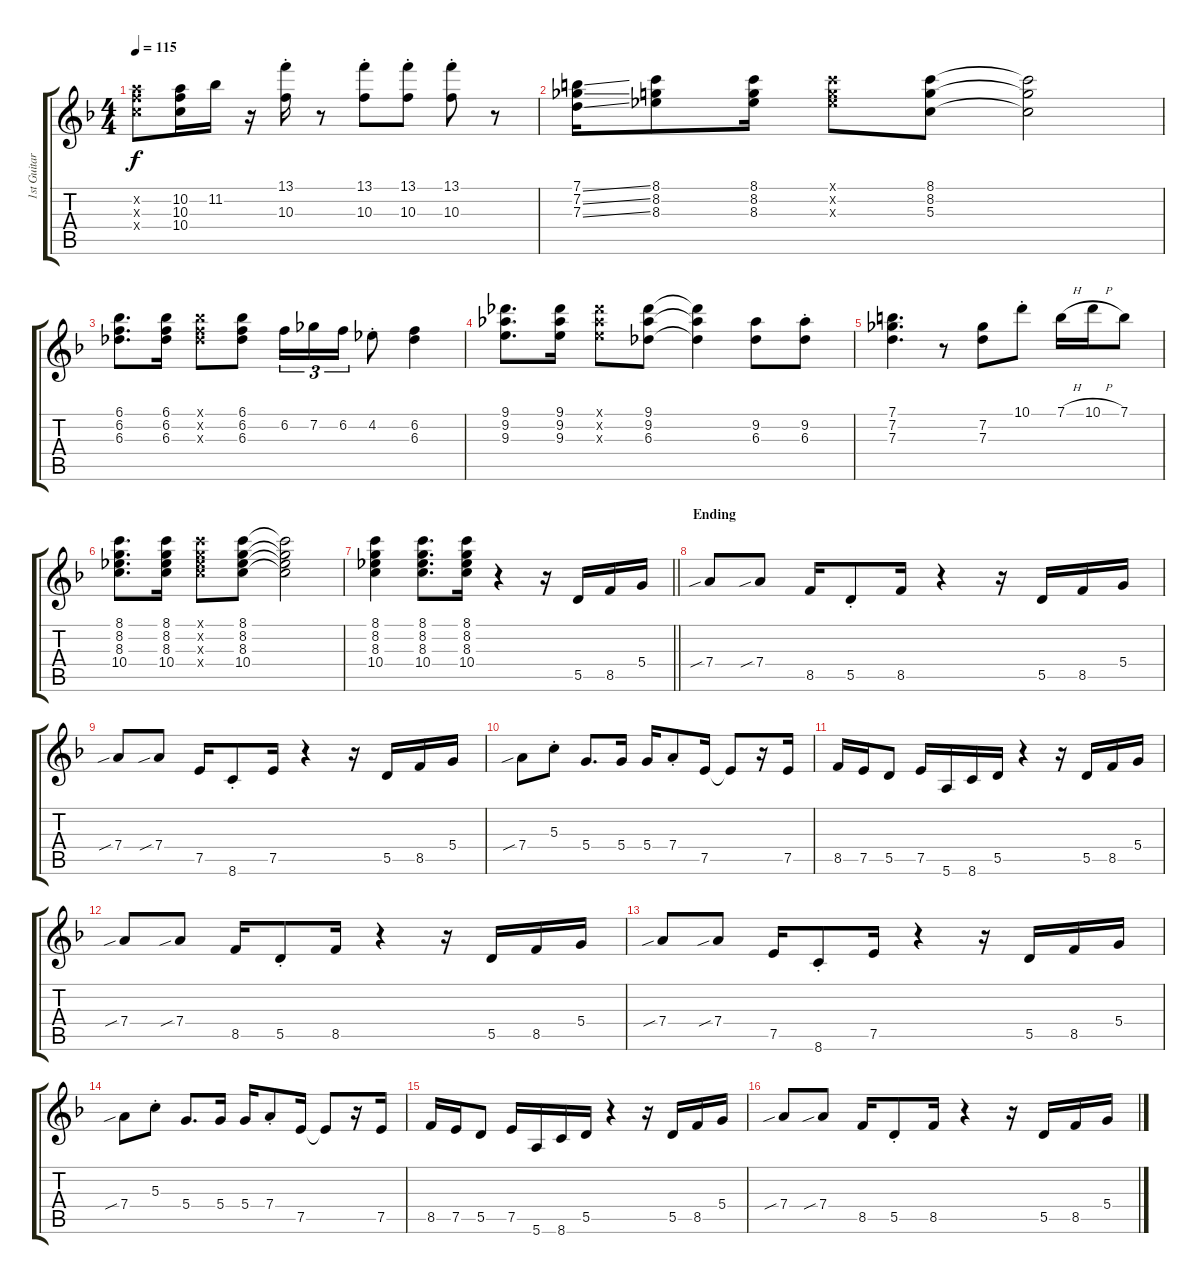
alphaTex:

\track ("1st Guitar" "1st Guitar") {instrument electricguitarjazz}
\staff {score tabs}
\tuning (E4 B3 G3 D3 A2 E2) {hide}
\ts (4 4)
\tempo 115
\clef g2
\ks f
(10.2{x} 10.3{x} 10.4{x}).8{dy f} (10.2 10.3 10.4).16 11.2.16 r.16 (13.1{st} 10.3).16 r.8 (13.1{st} 10.3).8 (13.1{st} 10.3).8 (13.1 10.3{st}).8 r.8 |
(7.1{ss} 7.2{ss} 7.3{ss}).16 (8.1 8.2 8.3).8 (8.1 8.2 8.3).16 (8.1{x} 8.2{x} 8.3{x}).8 (8.1 8.2 5.3).8 (8.1{t} 8.2{t} 5.3{t}).2 |
(6.1 6.2 6.3).8{d} (6.1 6.2 6.3).16 (6.1{x} 6.2{x} 6.3{x}).8 (6.1 6.2 6.3).8 6.2.16{tu (3 2)} 7.2.16{tu (3 2)} 6.2.16{tu (3 2)} 4.2{st}.8 (6.2 6.3).4 |
(9.1 9.2 9.3).8{d} (9.1 9.2 9.3).16 (9.1{x} 9.2{x} 9.3{x}).8 (9.1 9.2 6.3).8 (9.1{t} 9.2{t} 6.3{t}).4 (9.2 6.3).8 (9.2 6.3{st}).8 |
(7.1 7.2 7.3).4{d} r.8 (7.2 7.3).8 10.1{st}.8 7.1{h}.16 10.1{h}.16 7.1.8 |
(8.1 8.2 8.3 10.4).8{d} (8.1 8.2 8.3 10.4).16 (8.1{x} 8.2{x} 8.3{x} 10.4{x}).8 (8.1 8.2 8.3 10.4).8 (8.1{t} 8.2{t} 8.3{t} 10.4{t}).2 |
\barLineRight lightlight
(8.1 8.2 8.3 10.4).4 (8.1 8.2 8.3 10.4).8{d} (8.1 8.2 8.3 10.4).16 r.4 r.16 5.5.16 8.5.16 5.4.16 |
\section ("" "Ending")
7.4{sib}.8 7.4{sib}.8 8.5.16 5.5{st}.8 8.5.16 r.4 r.16 5.5.16 8.5.16 5.4.16 |
7.4{sib}.8 7.4{sib}.8 7.5.16 8.6{st}.8 7.5.16 r.4 r.16 5.5.16 8.5.16 5.4.16 |
7.4{sib}.8 5.3{st}.8 5.4.8{d} 5.4.16 5.4.16 7.4{st}.8 7.5.16 7.5{t}.8 r.16 7.5.16 |
8.5.16 7.5.16 5.5.8 7.5.16 5.6.16 8.6.16 5.5.16 r.4 r.16 5.5.16 8.5.16 5.4.16 |
7.4{sib}.8 7.4{sib}.8 8.5.16 5.5{st}.8 8.5.16 r.4 r.16 5.5.16 8.5.16 5.4.16 |
7.4{sib}.8 7.4{sib}.8 7.5.16 8.6{st}.8 7.5.16 r.4 r.16 5.5.16 8.5.16 5.4.16 |
7.4{sib}.8 5.3{st}.8 5.4.8{d} 5.4.16 5.4.16 7.4{st}.8 7.5.16 7.5{t}.8 r.16 7.5.16 |
8.5.16 7.5.16 5.5.8 7.5.16 5.6.16 8.6.16 5.5.16 r.4 r.16 5.5.16 8.5.16 5.4.16 |
7.4{sib}.8 7.4{sib}.8 8.5.16 5.5{st}.8 8.5.16 r.4 r.16 5.5.16 8.5.16 5.4.16
